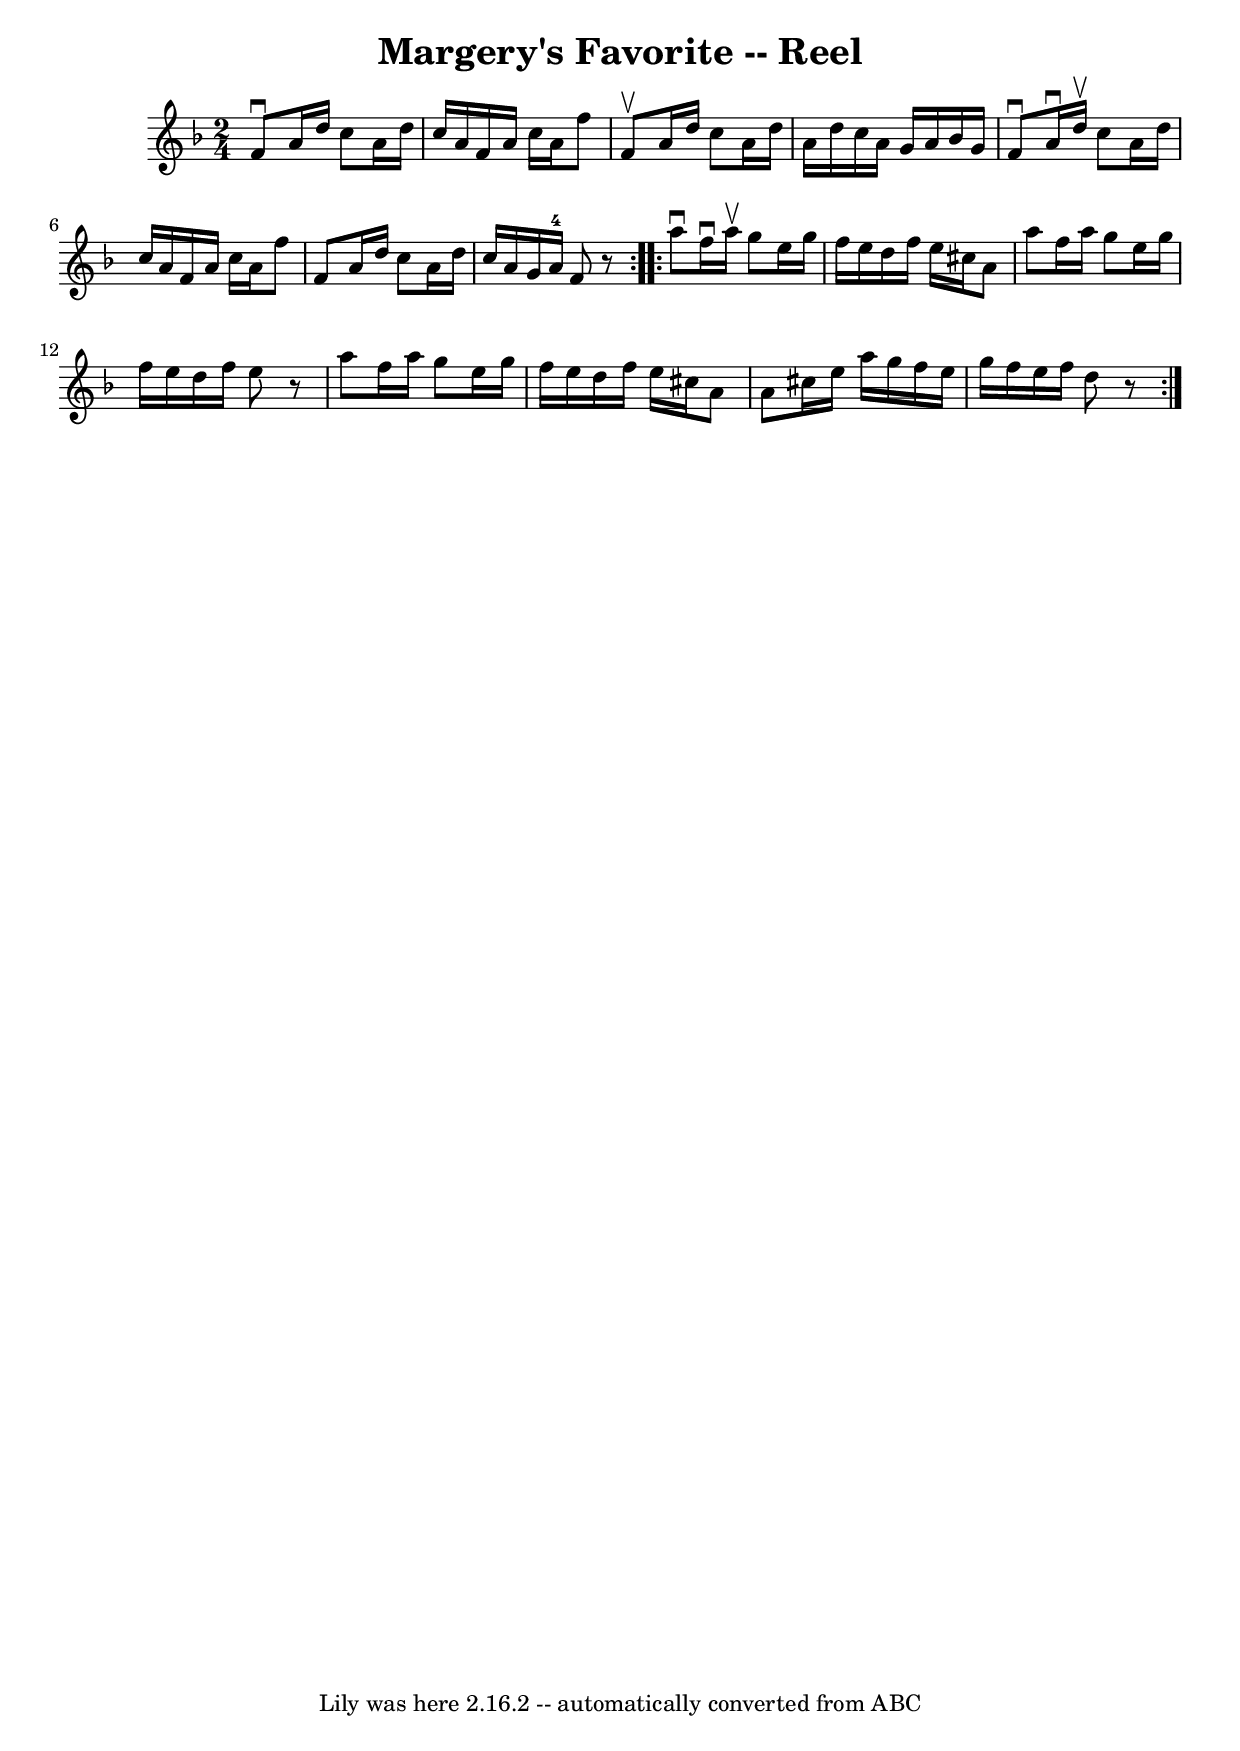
\version "2.7.40"
\include "Mammoth.ily"
\header {
	%% book = "Ryan's Mammoth Collection"
	crossRefNumber = "1"
	footnotes = "\\\\312"
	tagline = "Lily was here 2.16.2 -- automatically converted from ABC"
	title = "Margery's Favorite -- Reel"
}
voicedefault =  {


\repeat volta 2 {
\time 2/4 
\key f \major f'8^\downbow a'16 d''16 c''8 a'16    
d''16    |
 c''16 a'16 f'16 a'16 c''16 a'16 f''8    
|
 f'8^\upbow a'16 d''16 c''8 a'16 d''16    |
   
a'16 d''16 c''16 a'16 g'16 a'16 bes'16 g'16    |
    
 f'8^\downbow a'16^\downbow d''16^\upbow c''8 a'16 d''16    
|
 c''16 a'16 f'16 a'16 c''16 a'16 f''8    |
   
f'8 a'16 d''16 c''8 a'16 d''16    |
 c''16 a'16    
g'16 a'16-4 f'8    r8   }     \repeat volta 2 { a''8^\downbow   
f''16^\downbow a''16^\upbow g''8 e''16 g''16    |
 f''16    
e''16 d''16 f''16 e''16 cis''16 a'8    |
 a''8 f''16  
 a''16 g''8 e''16 g''16    |
 f''16 e''16 d''16    
f''16 e''8    r8   |
 a''8 f''16 a''16 g''8 e''16    
g''16    |
 f''16 e''16 d''16 f''16 e''16 cis''16 a'8 
   |
 a'8 cis''16 e''16 a''16 g''16 f''16 e''16    
|
 g''16 f''16 e''16 f''16 d''8    r8   }   
}

\score{
    <<

	\context Staff="default"
	{
	    \voicedefault 
	}

    >>
	\layout {
	}
	\midi {}
}
